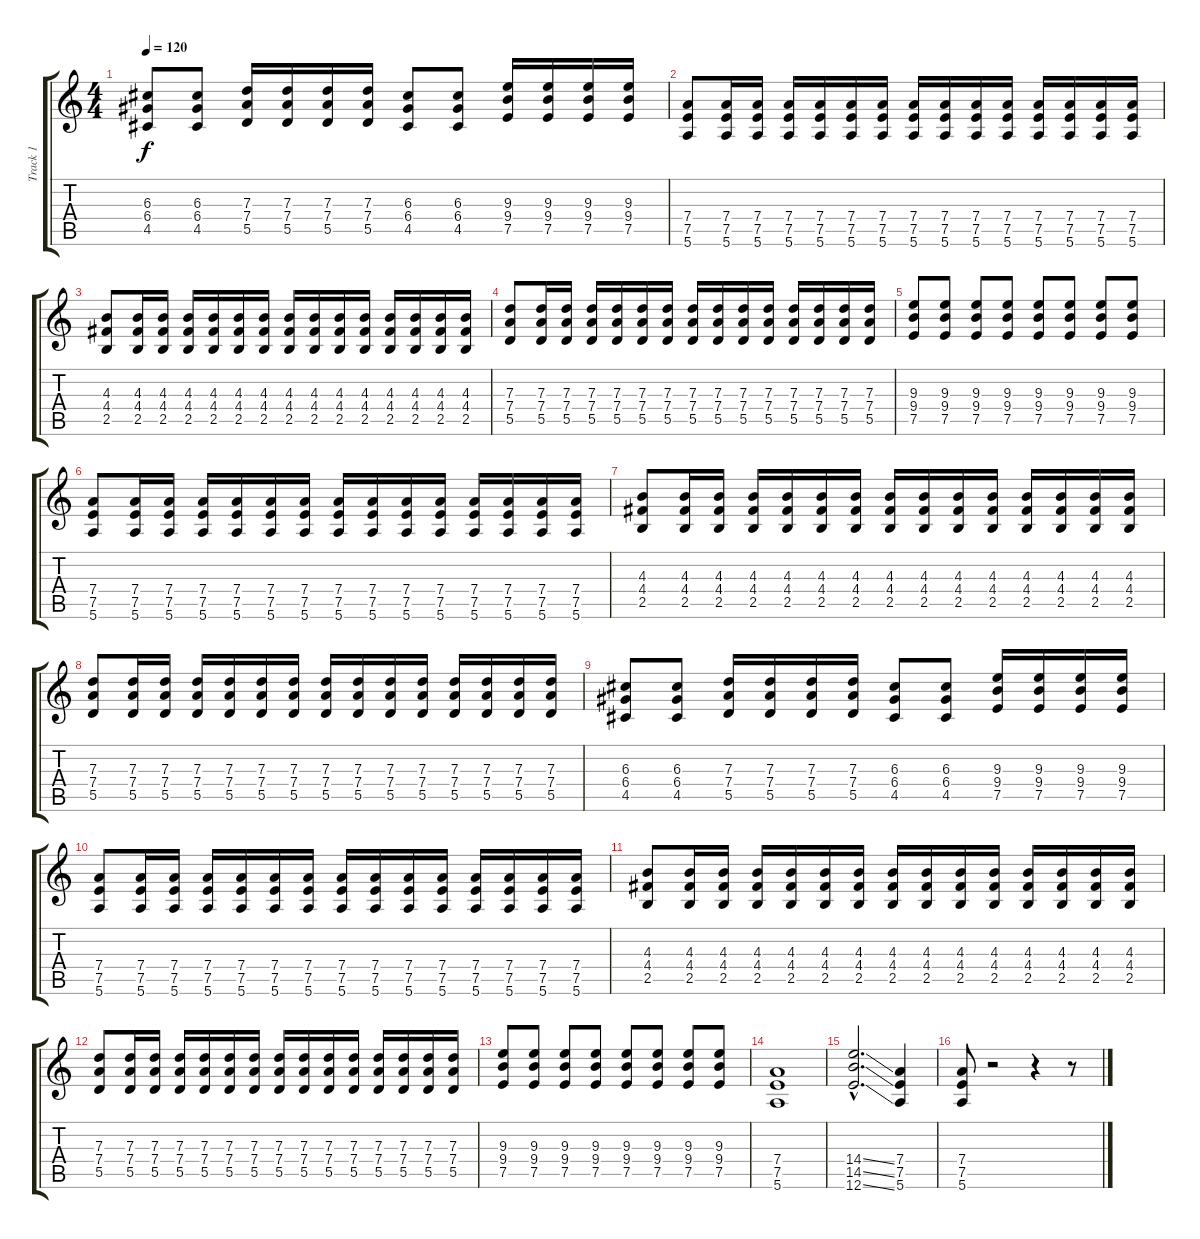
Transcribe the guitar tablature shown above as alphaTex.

\track ("Track 1" "Track 1") {instrument distortionguitar}
\staff {score tabs}
\tuning (E4 B3 G3 D3 A2 E2) {hide}
\ts (4 4)
\tempo 120
\clef g2
\ks c
(6.3 6.4 4.5).8{dy f} (6.3 6.4 4.5).8 (7.3 7.4 5.5).16 (7.3 7.4 5.5).16 (7.3 7.4 5.5).16 (7.3 7.4 5.5).16 (6.3 6.4 4.5).8 (6.3 6.4 4.5).8 (9.3 9.4 7.5).16 (9.3 9.4 7.5).16 (9.3 9.4 7.5).16 (9.3 9.4 7.5).16 |
(7.4 7.5 5.6).8 (7.4 7.5 5.6).16 (7.4 7.5 5.6).16 (7.4 7.5 5.6).16 (7.4 7.5 5.6).16 (7.4 7.5 5.6).16 (7.4 7.5 5.6).16 (7.4 7.5 5.6).16 (7.4 7.5 5.6).16 (7.4 7.5 5.6).16 (7.4 7.5 5.6).16 (7.4 7.5 5.6).16 (7.4 7.5 5.6).16 (7.4 7.5 5.6).16 (7.4 7.5 5.6).16 |
(4.3 4.4 2.5).8 (4.3 4.4 2.5).16 (4.3 4.4 2.5).16 (4.3 4.4 2.5).16 (4.3 4.4 2.5).16 (4.3 4.4 2.5).16 (4.3 4.4 2.5).16 (4.3 4.4 2.5).16 (4.3 4.4 2.5).16 (4.3 4.4 2.5).16 (4.3 4.4 2.5).16 (4.3 4.4 2.5).16 (4.3 4.4 2.5).16 (4.3 4.4 2.5).16 (4.3 4.4 2.5).16 |
(7.3 7.4 5.5).8 (7.3 7.4 5.5).16 (7.3 7.4 5.5).16 (7.3 7.4 5.5).16 (7.3 7.4 5.5).16 (7.3 7.4 5.5).16 (7.3 7.4 5.5).16 (7.3 7.4 5.5).16 (7.3 7.4 5.5).16 (7.3 7.4 5.5).16 (7.3 7.4 5.5).16 (7.3 7.4 5.5).16 (7.3 7.4 5.5).16 (7.3 7.4 5.5).16 (7.3 7.4 5.5).16 |
(9.3 9.4 7.5).8 (9.3 9.4 7.5).8 (9.3 9.4 7.5).8 (9.3 9.4 7.5).8 (9.3 9.4 7.5).8 (9.3 9.4 7.5).8 (9.3 9.4 7.5).8 (9.3 9.4 7.5).8 |
(7.4 7.5 5.6).8 (7.4 7.5 5.6).16 (7.4 7.5 5.6).16 (7.4 7.5 5.6).16 (7.4 7.5 5.6).16 (7.4 7.5 5.6).16 (7.4 7.5 5.6).16 (7.4 7.5 5.6).16 (7.4 7.5 5.6).16 (7.4 7.5 5.6).16 (7.4 7.5 5.6).16 (7.4 7.5 5.6).16 (7.4 7.5 5.6).16 (7.4 7.5 5.6).16 (7.4 7.5 5.6).16 |
(4.3 4.4 2.5).8 (4.3 4.4 2.5).16 (4.3 4.4 2.5).16 (4.3 4.4 2.5).16 (4.3 4.4 2.5).16 (4.3 4.4 2.5).16 (4.3 4.4 2.5).16 (4.3 4.4 2.5).16 (4.3 4.4 2.5).16 (4.3 4.4 2.5).16 (4.3 4.4 2.5).16 (4.3 4.4 2.5).16 (4.3 4.4 2.5).16 (4.3 4.4 2.5).16 (4.3 4.4 2.5).16 |
(7.3 7.4 5.5).8 (7.3 7.4 5.5).16 (7.3 7.4 5.5).16 (7.3 7.4 5.5).16 (7.3 7.4 5.5).16 (7.3 7.4 5.5).16 (7.3 7.4 5.5).16 (7.3 7.4 5.5).16 (7.3 7.4 5.5).16 (7.3 7.4 5.5).16 (7.3 7.4 5.5).16 (7.3 7.4 5.5).16 (7.3 7.4 5.5).16 (7.3 7.4 5.5).16 (7.3 7.4 5.5).16 |
(6.3 6.4 4.5).8 (6.3 6.4 4.5).8 (7.3 7.4 5.5).16 (7.3 7.4 5.5).16 (7.3 7.4 5.5).16 (7.3 7.4 5.5).16 (6.3 6.4 4.5).8 (6.3 6.4 4.5).8 (9.3 9.4 7.5).16 (9.3 9.4 7.5).16 (9.3 9.4 7.5).16 (9.3 9.4 7.5).16 |
(7.4 7.5 5.6).8 (7.4 7.5 5.6).16 (7.4 7.5 5.6).16 (7.4 7.5 5.6).16 (7.4 7.5 5.6).16 (7.4 7.5 5.6).16 (7.4 7.5 5.6).16 (7.4 7.5 5.6).16 (7.4 7.5 5.6).16 (7.4 7.5 5.6).16 (7.4 7.5 5.6).16 (7.4 7.5 5.6).16 (7.4 7.5 5.6).16 (7.4 7.5 5.6).16 (7.4 7.5 5.6).16 |
(4.3 4.4 2.5).8 (4.3 4.4 2.5).16 (4.3 4.4 2.5).16 (4.3 4.4 2.5).16 (4.3 4.4 2.5).16 (4.3 4.4 2.5).16 (4.3 4.4 2.5).16 (4.3 4.4 2.5).16 (4.3 4.4 2.5).16 (4.3 4.4 2.5).16 (4.3 4.4 2.5).16 (4.3 4.4 2.5).16 (4.3 4.4 2.5).16 (4.3 4.4 2.5).16 (4.3 4.4 2.5).16 |
(7.3 7.4 5.5).8 (7.3 7.4 5.5).16 (7.3 7.4 5.5).16 (7.3 7.4 5.5).16 (7.3 7.4 5.5).16 (7.3 7.4 5.5).16 (7.3 7.4 5.5).16 (7.3 7.4 5.5).16 (7.3 7.4 5.5).16 (7.3 7.4 5.5).16 (7.3 7.4 5.5).16 (7.3 7.4 5.5).16 (7.3 7.4 5.5).16 (7.3 7.4 5.5).16 (7.3 7.4 5.5).16 |
(9.3 9.4 7.5).8 (9.3 9.4 7.5).8 (9.3 9.4 7.5).8 (9.3 9.4 7.5).8 (9.3 9.4 7.5).8 (9.3 9.4 7.5).8 (9.3 9.4 7.5).8 (9.3 9.4 7.5).8 |
(7.4 7.5 5.6).1 |
(14.4{ss hac} 14.5{ss hac} 12.6{ss hac}).2{d} (7.4 7.5 5.6).4 |
(7.4 7.5 5.6).8 r.2 r.4 r.8
